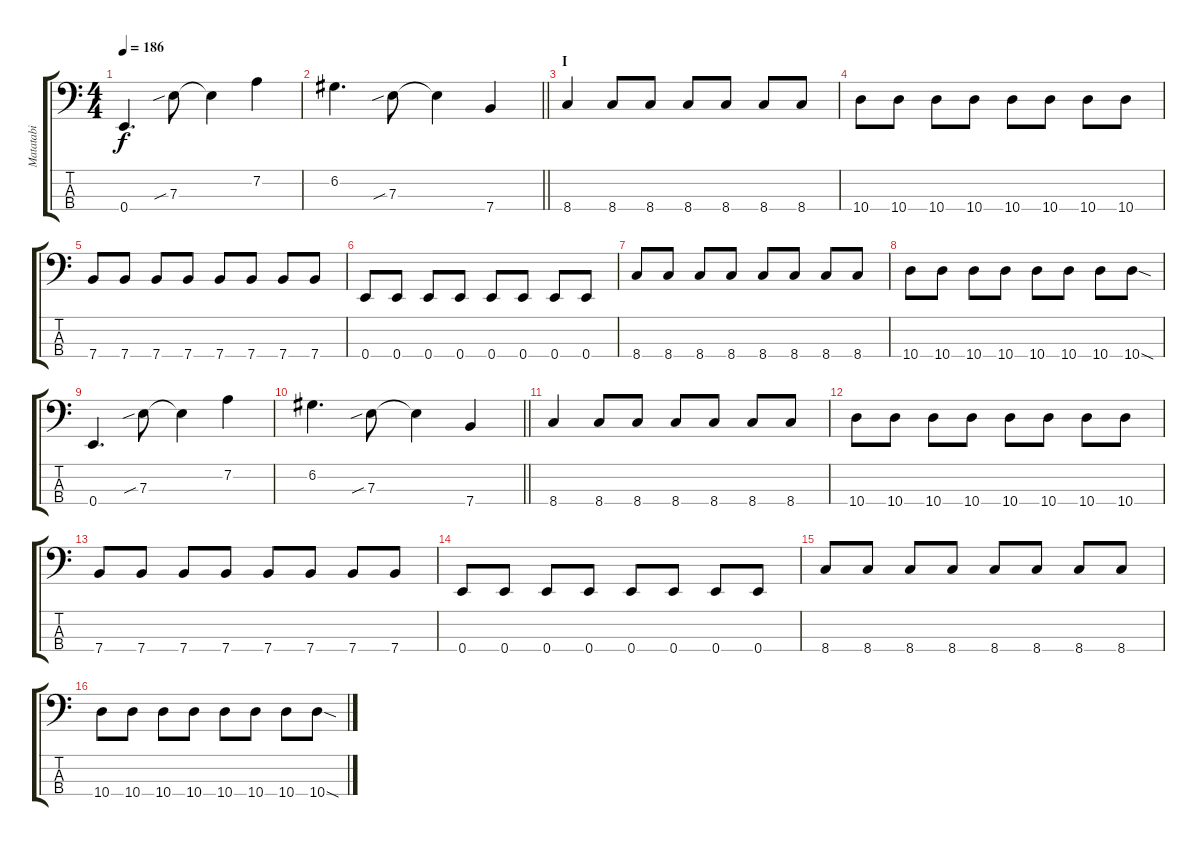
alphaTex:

\track ("Matatabi" "Matatabi") {instrument electricbasspick}
\staff {score tabs}
\tuning (G2 D2 A1 E1) {hide}
\ts (4 4)
\tempo 186
\clef f4
\ks c
0.4.4{d dy f} 7.3{sib}.8 7.3{t}.4 7.2.4 |
\barLineRight lightlight
6.2.4{d} 7.3{sib}.8 7.3{t}.4 7.4.4 |
\section ("" "I")
8.4.4 8.4.8 8.4.8 8.4.8 8.4.8 8.4.8 8.4.8 |
10.4.8 10.4.8 10.4.8 10.4.8 10.4.8 10.4.8 10.4.8 10.4.8 |
7.4.8 7.4.8 7.4.8 7.4.8 7.4.8 7.4.8 7.4.8 7.4.8 |
0.4.8 0.4.8 0.4.8 0.4.8 0.4.8 0.4.8 0.4.8 0.4.8 |
8.4.8 8.4.8 8.4.8 8.4.8 8.4.8 8.4.8 8.4.8 8.4.8 |
10.4.8 10.4.8 10.4.8 10.4.8 10.4.8 10.4.8 10.4.8 10.4{sod}.8 |
0.4.4{d} 7.3{sib}.8 7.3{t}.4 7.2.4 |
\barLineRight lightlight
6.2.4{d} 7.3{sib}.8 7.3{t}.4 7.4.4 |
8.4.4 8.4.8 8.4.8 8.4.8 8.4.8 8.4.8 8.4.8 |
10.4.8 10.4.8 10.4.8 10.4.8 10.4.8 10.4.8 10.4.8 10.4.8 |
7.4.8 7.4.8 7.4.8 7.4.8 7.4.8 7.4.8 7.4.8 7.4.8 |
0.4.8 0.4.8 0.4.8 0.4.8 0.4.8 0.4.8 0.4.8 0.4.8 |
8.4.8 8.4.8 8.4.8 8.4.8 8.4.8 8.4.8 8.4.8 8.4.8 |
10.4.8 10.4.8 10.4.8 10.4.8 10.4.8 10.4.8 10.4.8 10.4{sod}.8
